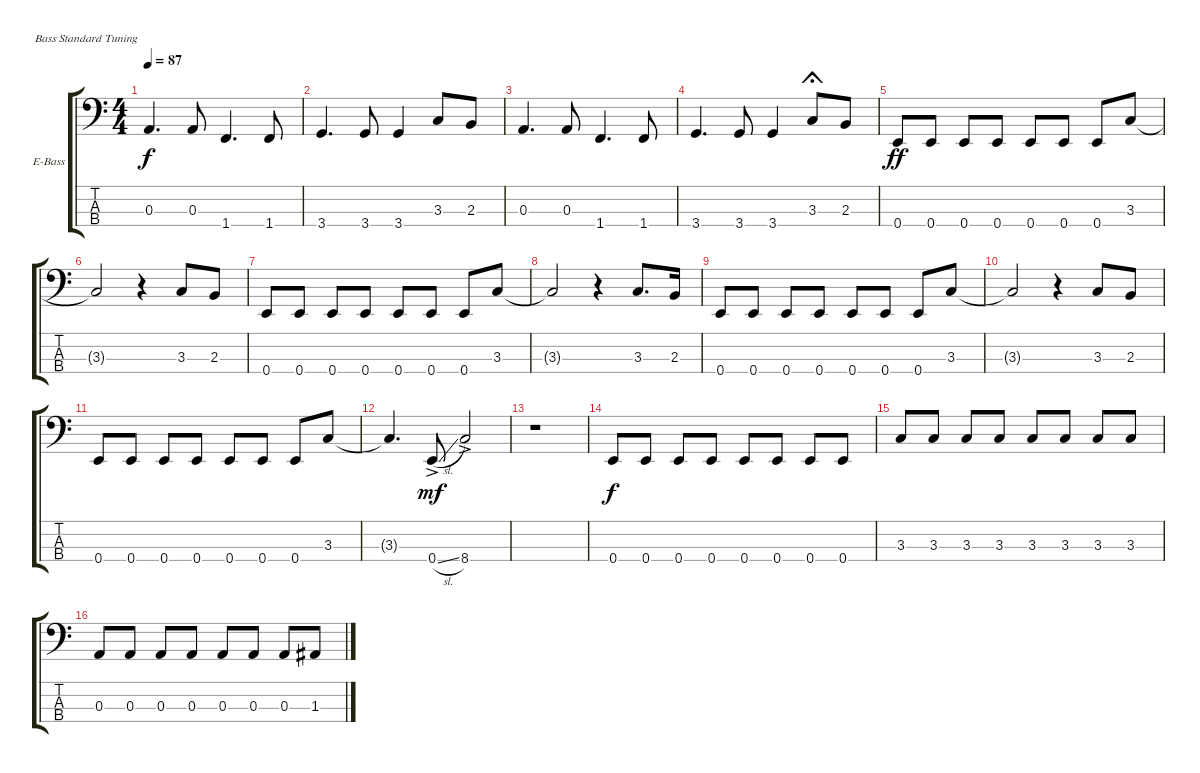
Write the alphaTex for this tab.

\bracketExtendMode groupsimilarinstruments
\firstSystemTrackNameOrientation horizontal
\otherSystemsTrackNameOrientation horizontal
\track ("Basse" "E-Bass") {instrument electricbasspick}
\staff {score tabs}
\tuning (G2 D2 A1 E1)
\ts (4 4)
\tempo 87
\clef f4
\ks c
0.3.4{d dy f} 0.3.8 1.4.4{d} 1.4.8 |
3.4.4{d} 3.4.8 3.4.4 3.3.8 2.3.8 |
0.3.4{d} 0.3.8 1.4.4{d} 1.4.8 |
3.4.4{d} 3.4.8 3.4.4 3.3.8{fermata (short 0)} 2.3.8 |
0.4.8{dy ff} 0.4.8 0.4.8 0.4.8 0.4.8 0.4.8 0.4.8 3.3.8 |
3.3{t}.2 r.4 3.3.8 2.3.8 |
0.4.8 0.4.8 0.4.8 0.4.8 0.4.8 0.4.8 0.4.8 3.3.8 |
3.3{t}.2 r.4 3.3.8{d} 2.3.16 |
0.4.8 0.4.8 0.4.8 0.4.8 0.4.8 0.4.8 0.4.8 3.3.8 |
3.3{t}.2 r.4 3.3.8 2.3.8 |
0.4.8 0.4.8 0.4.8 0.4.8 0.4.8 0.4.8 0.4.8 3.3.8 |
3.3{t}.4{d} 0.4{sl ac}.8{dy mf} 8.4{ac}.2 |
r.1 |
0.4.8{dy f} 0.4.8 0.4.8 0.4.8 0.4.8 0.4.8 0.4.8 0.4.8 |
3.3.8 3.3.8 3.3.8 3.3.8 3.3.8 3.3.8 3.3.8 3.3.8 |
0.3.8 0.3.8 0.3.8 0.3.8 0.3.8 0.3.8 0.3.8 1.3.8
